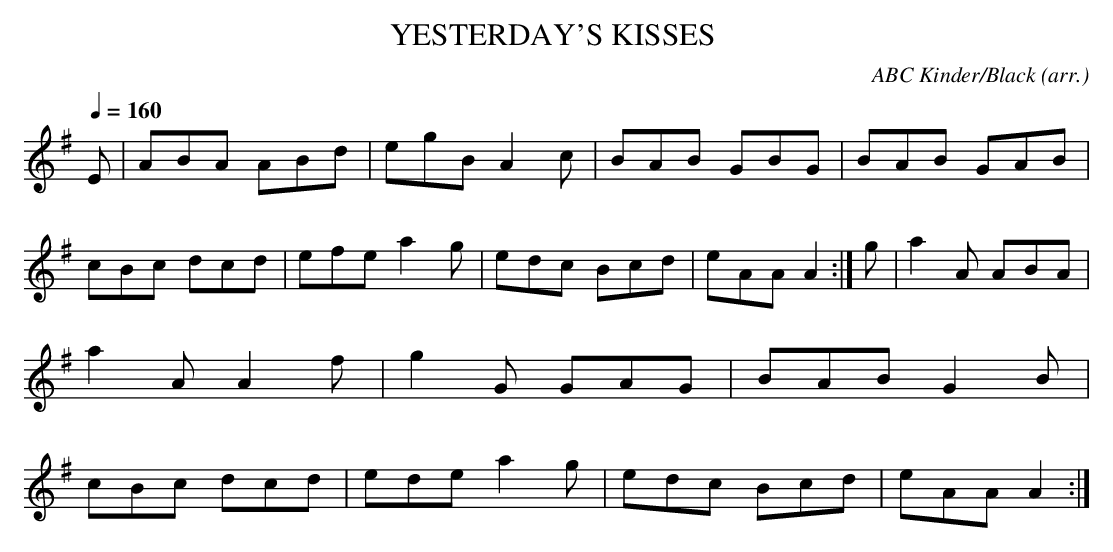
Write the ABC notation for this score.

X:1
T:YESTERDAY'S KISSES \
C:ABC Kinder/Black (arr.)\
M:6/8\
L:1/8\
Q:1/4=160\
K:Ador\
E|ABA ABd|egB A2c|BAB GBG|BAB GAB|\
cBc dcd|efe a2g|edc Bcd|eAA A2:|\
g|a2 A ABA|a2 A A2f|g2G GAG|BAB G2B|\
cBc dcd|ede a2g|edc Bcd|eAA A2:|\
\
\
\
\
